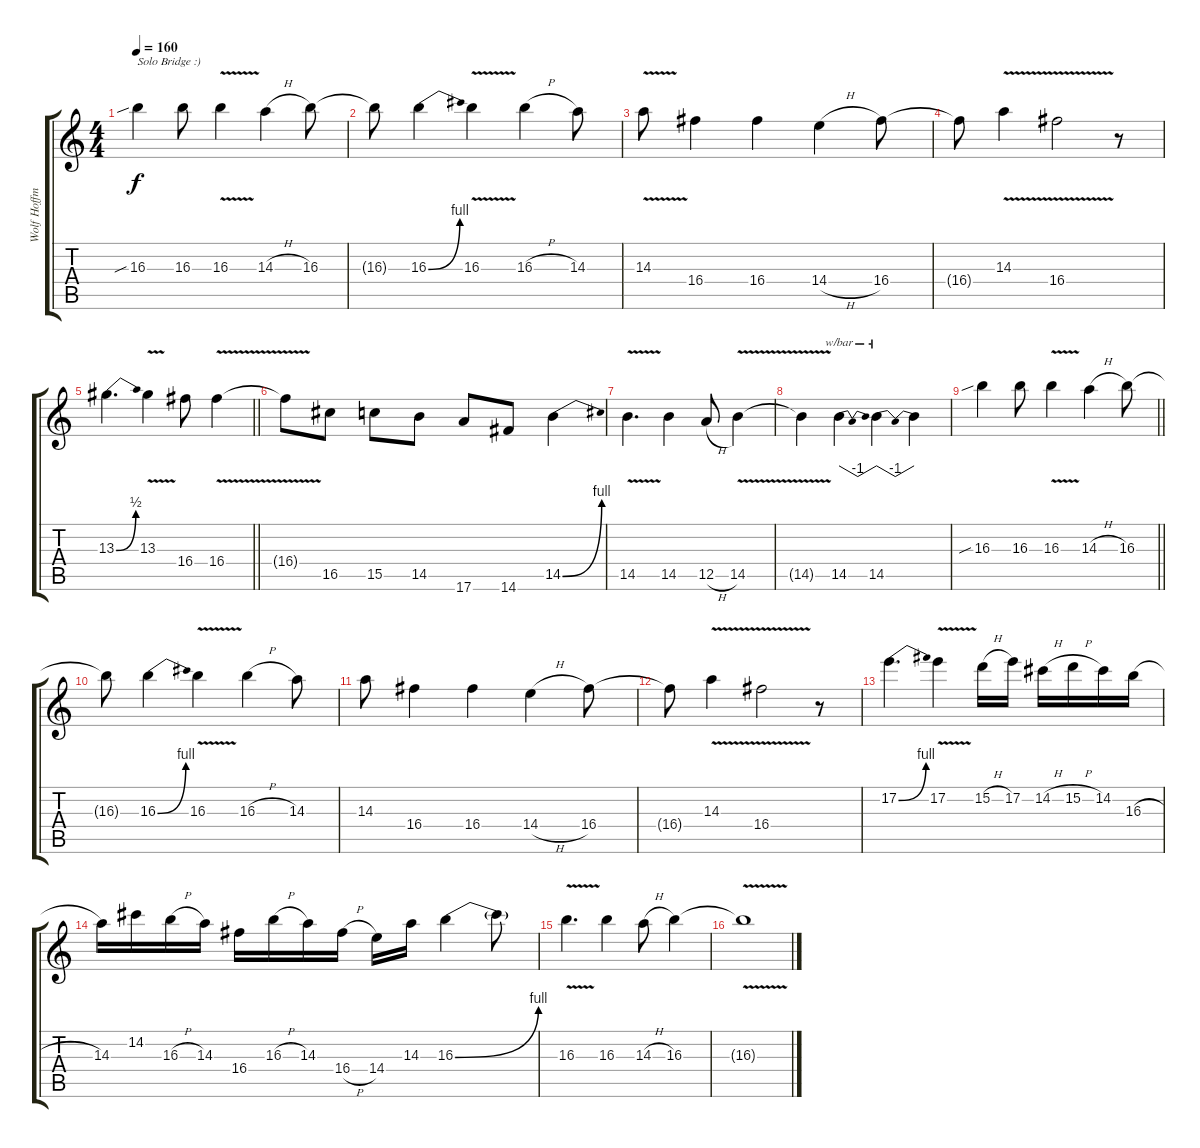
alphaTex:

\track ("Wolf Hoffmann" "Wolf Hoffm") {instrument distortionguitar}
\staff {score tabs}
\tuning (E4 B3 G3 D3 A2 E2) {hide}
\ts (4 4)
\tempo 160
\clef g2
\ks c
16.3{sib}.4{txt "Solo Bridge :)" dy f} 16.3.8 16.3{v}.4 14.3{h}.4 16.3.8 |
16.3{t}.8 16.3{be (bend 0 0 60 4)}.4 16.3{v}.4 16.3{h}.4 14.3.8 |
14.3{v}.8 16.4.4 16.4.4 14.4{h}.4 16.4.8 |
16.4{t}.8 14.3{v}.4 16.4{v}.2 r.8 |
\barLineRight lightlight
13.3{be (bend 0 0 60 2)}.4{d} 13.3{v}.4 16.4.8 16.4{v}.4 |
16.4{v t}.8 16.5.8 15.5.8 14.5.8 17.6.8 14.6.8 14.5{be (bend 0 0 60 4)}.4 |
14.5{v}.4{d} 14.5.4 12.5{h}.8 14.5{v}.4 |
14.5{v t}.4 14.5.4{tbe (dip default 0 0 30 -4 60 0)} 14.5.4{tbe (dip default 0 0 30 -4 60 0)} 14.5{t}.4 |
\barLineRight lightlight
16.3{sib}.4 16.3.8 16.3{v}.4 14.3{h}.4 16.3.8 |
16.3{t}.8 16.3{be (bend 0 0 60 4)}.4 16.3{v}.4 16.3{h}.4 14.3.8 |
14.3.8 16.4.4 16.4.4 14.4{h}.4 16.4.8 |
16.4{t}.8 14.3{v}.4 16.4{v}.2 r.8 |
17.2{be (bend 0 0 60 4)}.4{d} 17.2{v}.4 15.2{h}.16 17.2.16 14.2{h}.16 15.2{h}.16 14.2.16 16.3{h}.16 |
14.3.16 14.2.16 16.3{h}.16 14.3.16 16.4.16 16.3{h}.16 14.3.16 16.4{h}.16 14.4.16 14.3.16 16.3{be (bend 0 0 60 4)}.4 16.3{t}.8 |
16.3{v}.4{d} 16.3.4 14.3{h}.8 16.3.4 |
16.3{v t}.1
